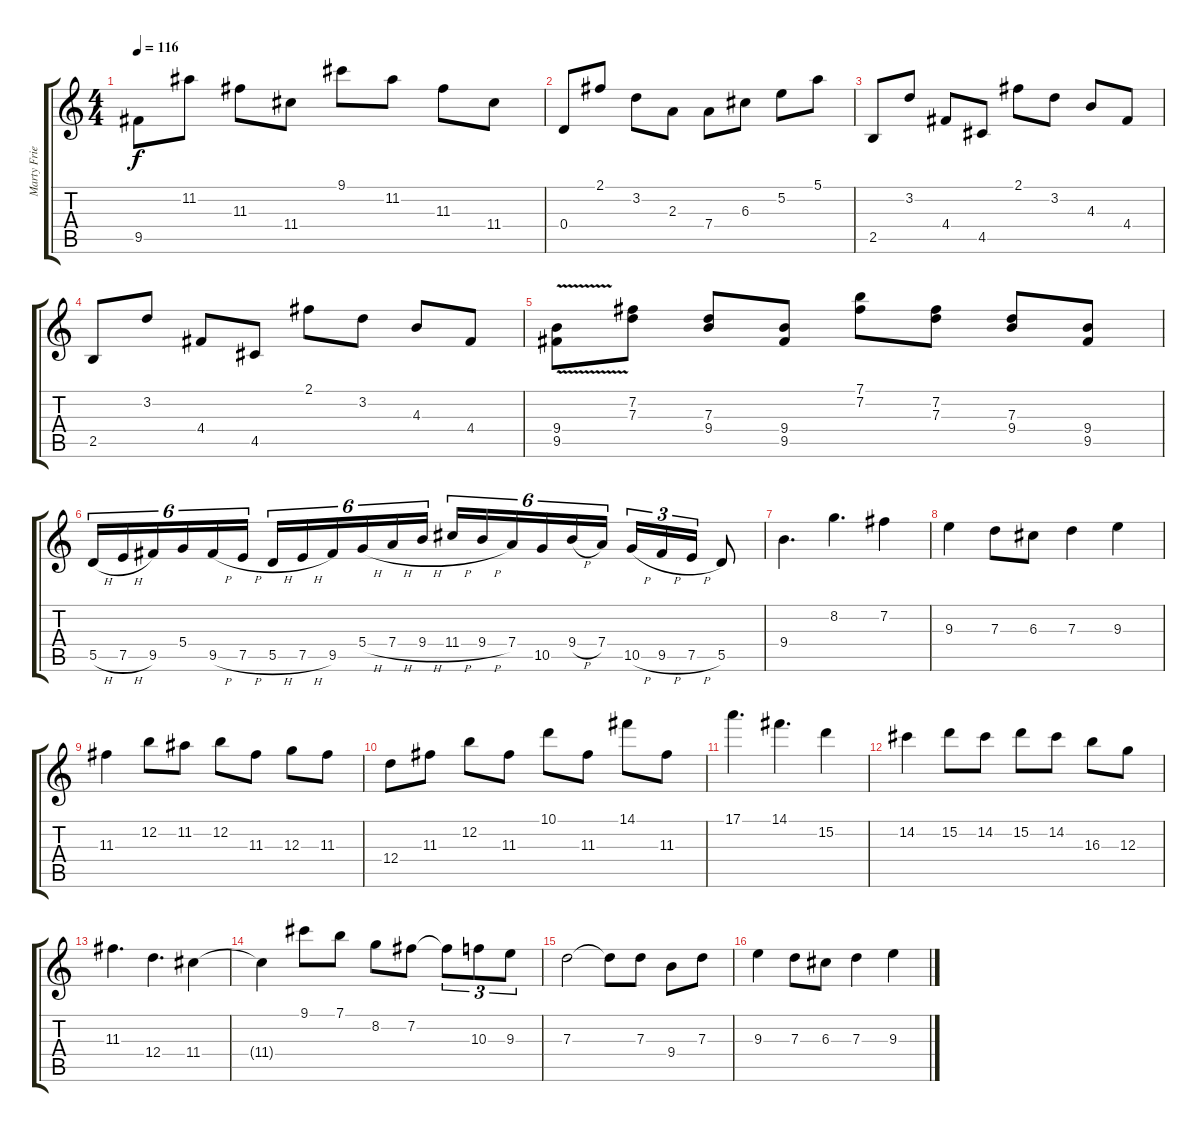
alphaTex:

\track ("Marty Friedman" "Marty Frie") {instrument acousticguitarsteel}
\staff {score tabs}
\tuning (E4 B3 G3 D3 A2 E2) {hide}
\ts (4 4)
\tempo 116
\clef g2
\ks c
9.5.8{dy f} 11.2.8 11.3.8 11.4.8 9.1.8 11.2.8 11.3.8 11.4.8 |
0.4.8 2.1.8 3.2.8 2.3.8 7.4.8 6.3.8 5.2.8 5.1.8 |
2.5.8 3.2.8 4.4.8 4.5.8 2.1.8 3.2.8 4.3.8 4.4.8 |
2.5.8 3.2.8 4.4.8 4.5.8 2.1.8 3.2.8 4.3.8 4.4.8 |
(9.4{v} 9.5{v}).8 (7.2 7.3).8 (7.3 9.4).8 (9.4 9.5).8 (7.1 7.2).8 (7.2 7.3).8 (7.3 9.4).8 (9.4 9.5).8 |
5.5{h}.16{tu (6 4) volume 6} 7.5{h}.16{tu (6 4)} 9.5.16{tu (6 4)} 5.4.16{tu (6 4)} 9.5{h}.16{tu (6 4)} 7.5{h}.16{tu (6 4)} 5.5{h}.16{tu (6 4)} 7.5{h}.16{tu (6 4)} 9.5.16{tu (6 4)} 5.4{h}.16{tu (6 4)} 7.4{h}.16{tu (6 4)} 9.4{h}.16{tu (6 4)} 11.4{h}.16{tu (6 4)} 9.4{h}.16{tu (6 4)} 7.4.16{tu (6 4)} 10.5.16{tu (6 4)} 9.4{h}.16{tu (6 4)} 7.4.16{tu (6 4)} 10.5{h}.16{tu (3 2)} 9.5{h}.16{tu (3 2)} 7.5{h}.16{tu (3 2)} 5.5.8 |
9.4.4{d} 8.2.4{d} 7.2.4 |
9.3.4 7.3.8 6.3.8 7.3.4 9.3.4 |
11.3.4 12.2.8 11.2.8 12.2.8 11.3.8 12.3.8 11.3.8 |
12.4.8 11.3.8 12.2.8 11.3.8 10.1.8 11.3.8 14.1.8 11.3.8 |
17.1.4{d} 14.1.4{d} 15.2.4 |
14.2.4 15.2.8 14.2.8 15.2.8 14.2.8 16.3.8 12.3.8 |
11.3.4{d} 12.4.4{d} 11.4.4 |
11.4{t}.4 9.1.8 7.1.8 8.2.8 7.2.8 7.2{t}.8{tu (3 2)} 10.3.8{tu (3 2)} 9.3.8{tu (3 2)} |
7.3.2 7.3{t}.8 7.3.8 9.4.8 7.3.8 |
9.3.4 7.3.8 6.3.8 7.3.4 9.3.4
